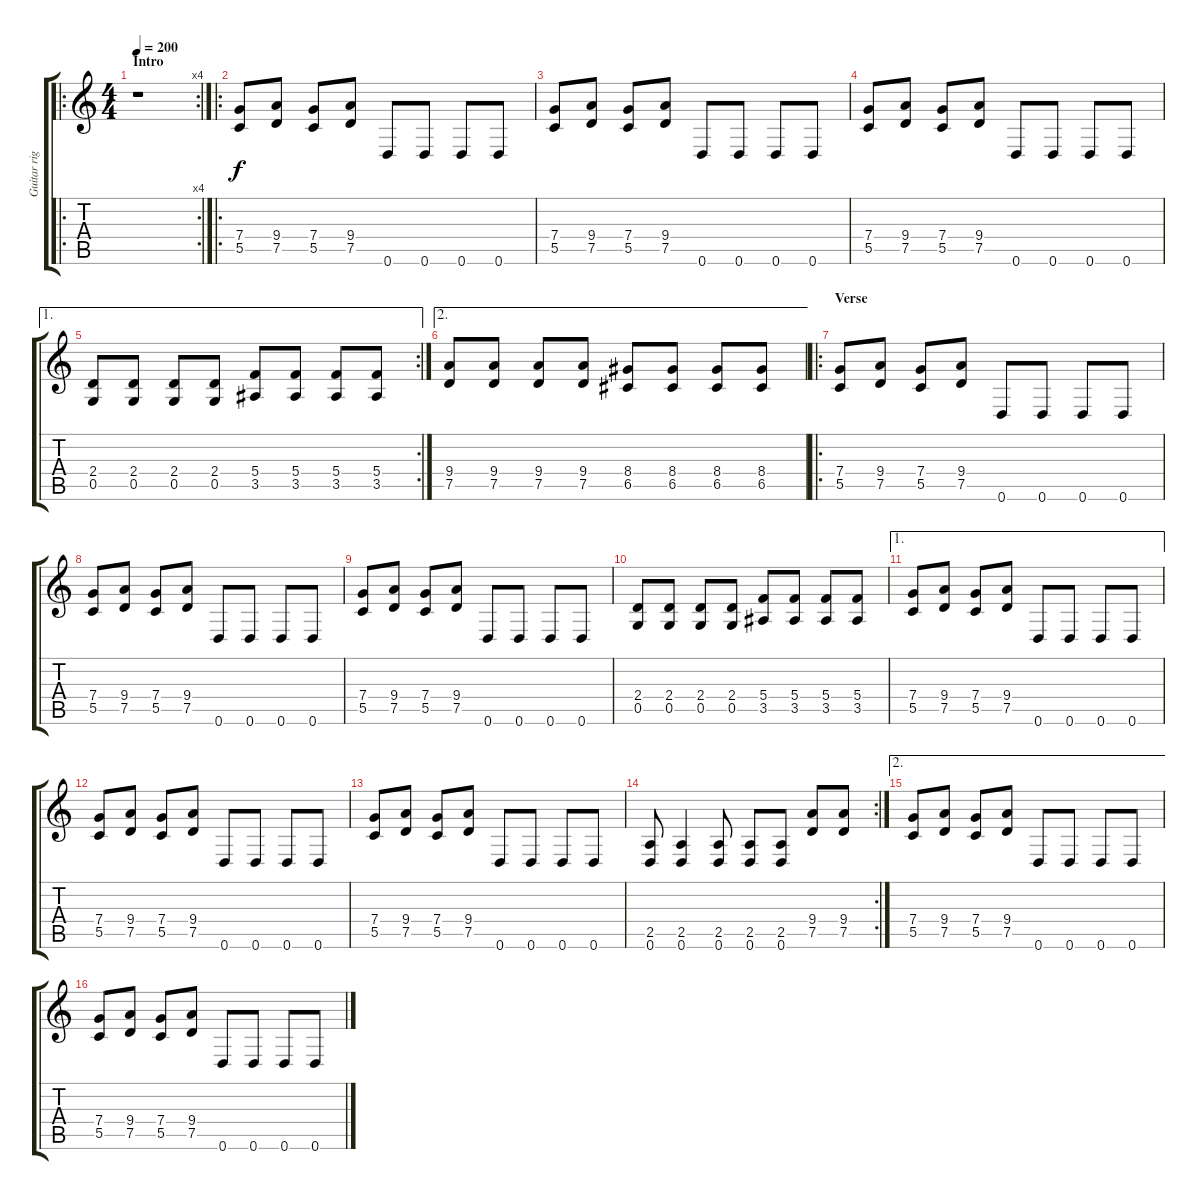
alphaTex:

\track ("Guitar right (doubled)" "Guitar rig") {instrument distortionguitar}
\staff {score tabs}
\tuning (D4 A3 F3 C3 G2 D2) {hide}
\ro
\rc 4
\ts (4 4)
\section ("" "Intro")
\tempo 200
\clef g2
\ks c
r.1{dy f instrument distortionguitar} |
\ro
(7.4 5.5).8 (9.4 7.5).8 (7.4 5.5).8 (9.4 7.5).8 0.6.8 0.6.8 0.6.8 0.6.8 |
(7.4 5.5).8 (9.4 7.5).8 (7.4 5.5).8 (9.4 7.5).8 0.6.8 0.6.8 0.6.8 0.6.8 |
(7.4 5.5).8 (9.4 7.5).8 (7.4 5.5).8 (9.4 7.5).8 0.6.8 0.6.8 0.6.8 0.6.8 |
\ae 1
\rc 2
(2.4 0.5).8 (2.4 0.5).8 (2.4 0.5).8 (2.4 0.5).8 (5.4 3.5).8 (5.4 3.5).8 (5.4 3.5).8 (5.4 3.5).8 |
\ae 2
(9.4 7.5).8 (9.4 7.5).8 (9.4 7.5).8 (9.4 7.5).8 (8.4 6.5).8 (8.4 6.5).8 (8.4 6.5).8 (8.4 6.5).8 |
\ro
\section ("" "Verse")
(7.4 5.5).8 (9.4 7.5).8 (7.4 5.5).8 (9.4 7.5).8 0.6.8 0.6.8 0.6.8 0.6.8 |
(7.4 5.5).8 (9.4 7.5).8 (7.4 5.5).8 (9.4 7.5).8 0.6.8 0.6.8 0.6.8 0.6.8 |
(7.4 5.5).8 (9.4 7.5).8 (7.4 5.5).8 (9.4 7.5).8 0.6.8 0.6.8 0.6.8 0.6.8 |
(2.4 0.5).8 (2.4 0.5).8 (2.4 0.5).8 (2.4 0.5).8 (5.4 3.5).8 (5.4 3.5).8 (5.4 3.5).8 (5.4 3.5).8 |
\ae 1
(7.4 5.5).8 (9.4 7.5).8 (7.4 5.5).8 (9.4 7.5).8 0.6.8 0.6.8 0.6.8 0.6.8 |
(7.4 5.5).8 (9.4 7.5).8 (7.4 5.5).8 (9.4 7.5).8 0.6.8 0.6.8 0.6.8 0.6.8 |
(7.4 5.5).8 (9.4 7.5).8 (7.4 5.5).8 (9.4 7.5).8 0.6.8 0.6.8 0.6.8 0.6.8 |
\rc 2
(2.5 0.6).8 (2.5 0.6).4 (2.5 0.6).8 (2.5 0.6).8 (2.5 0.6).8 (9.4 7.5).8 (9.4 7.5).8 |
\ae 2
(7.4 5.5).8 (9.4 7.5).8 (7.4 5.5).8 (9.4 7.5).8 0.6.8 0.6.8 0.6.8 0.6.8 |
(7.4 5.5).8 (9.4 7.5).8 (7.4 5.5).8 (9.4 7.5).8 0.6.8 0.6.8 0.6.8 0.6.8
